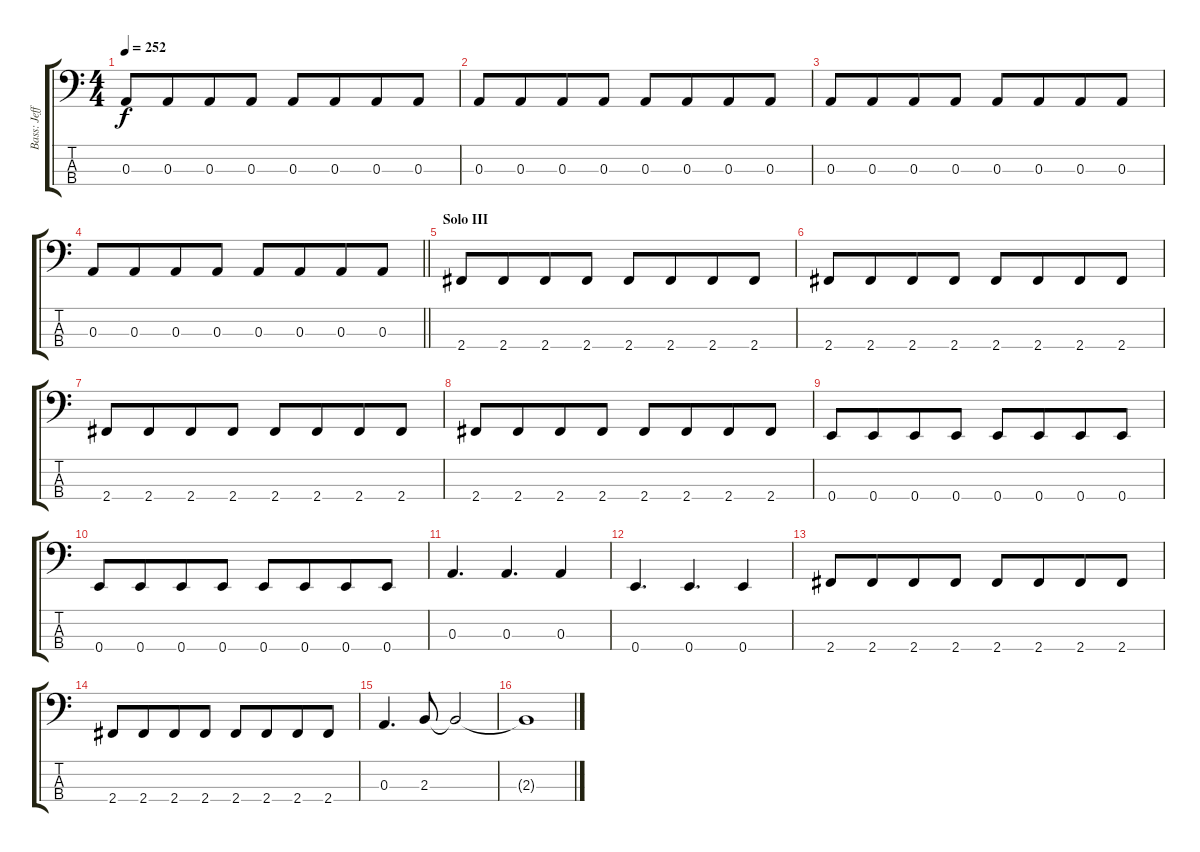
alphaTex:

\track ("Bass: Jeff" "Bass: Jeff") {instrument electricbassfinger}
\staff {score tabs}
\tuning (G2 D2 A1 E1) {hide}
\ts (4 4)
\tempo 252
\clef f4
\ks c
0.3.8{dy f} 0.3.8{beam merge} 0.3.8 0.3.8 0.3.8 0.3.8{beam merge} 0.3.8 0.3.8 |
0.3.8 0.3.8{beam merge} 0.3.8 0.3.8 0.3.8 0.3.8{beam merge} 0.3.8 0.3.8 |
0.3.8 0.3.8{beam merge} 0.3.8 0.3.8 0.3.8 0.3.8{beam merge} 0.3.8 0.3.8 |
\barLineRight lightlight
0.3.8 0.3.8{beam merge} 0.3.8 0.3.8 0.3.8 0.3.8{beam merge} 0.3.8 0.3.8 |
\section ("" "Solo III")
2.4.8 2.4.8{beam merge} 2.4.8 2.4.8 2.4.8 2.4.8{beam merge} 2.4.8 2.4.8 |
2.4.8 2.4.8{beam merge} 2.4.8 2.4.8 2.4.8 2.4.8{beam merge} 2.4.8 2.4.8 |
2.4.8 2.4.8{beam merge} 2.4.8 2.4.8 2.4.8 2.4.8{beam merge} 2.4.8 2.4.8 |
2.4.8 2.4.8{beam merge} 2.4.8 2.4.8 2.4.8 2.4.8{beam merge} 2.4.8 2.4.8 |
0.4.8 0.4.8{beam merge} 0.4.8 0.4.8 0.4.8 0.4.8{beam merge} 0.4.8 0.4.8 |
0.4.8 0.4.8{beam merge} 0.4.8 0.4.8 0.4.8 0.4.8{beam merge} 0.4.8 0.4.8 |
0.3.4{d} 0.3.4{d} 0.3.4 |
0.4.4{d} 0.4.4{d} 0.4.4 |
2.4.8 2.4.8{beam merge} 2.4.8 2.4.8 2.4.8 2.4.8{beam merge} 2.4.8 2.4.8 |
2.4.8 2.4.8{beam merge} 2.4.8 2.4.8 2.4.8 2.4.8{beam merge} 2.4.8 2.4.8 |
0.3.4{d} 2.3.8 2.3{t}.2 |
2.3{t}.1
